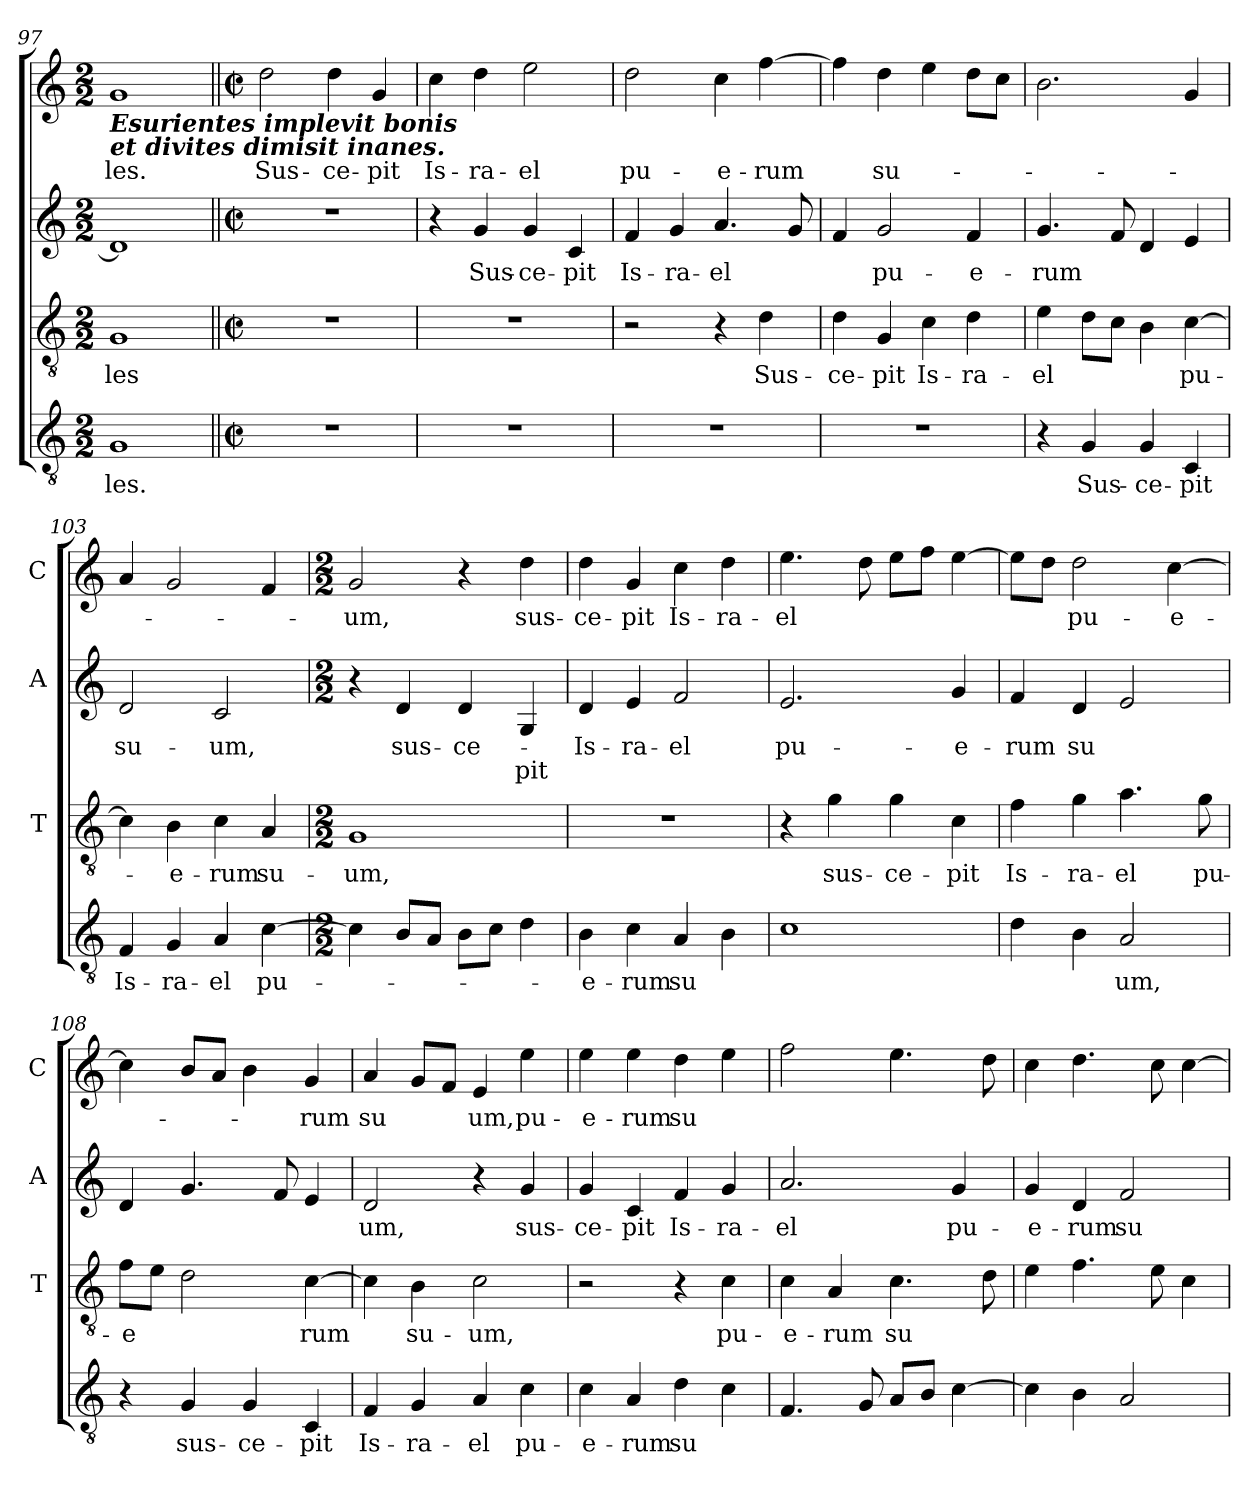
**kern	**text	**kern	**text	**kern	**text	**text	**kern	**text
*part4	*part4	*part3	*part3	*part2	*part2	*part2	*part1	*part1
*staff4	*staff4	*staff3	*staff3	*staff2	*staff2	*staff2	*staff1	*staff1
*	*	*I'T	*	*I'A	*	*	*I'C	*
*clefGv2	*	*clefGv2	*	*clefG2	*	*	*clefG2	*
*k[]	*	*k[]	*	*k[]	*	*	*k[]	*
*C:	*	*C:	*	*C:	*	*	*C:	*
*M2/2	*	*M2/2	*	*M2/2	*	*	*M2/2	*
=97	=97	=97	=97	=97	=97	=97	=97	=97
!	!	!	!	!	!	!	!LO:TX:b:Bi:t=Esurientes implevit bonis\net divites dimisit inanes.	!
!	!LO:LY:b	!	!LO:LY:b	!	!	!	!	!LO:LY:b
1G	-les.	1G	-les	1d]	.	.	1g	-les.
!!LO:LB:g=z
=98||	=98||	=98||	=98||	=98||	=98||	=98||	=98||	=98||
*M2/2	*	*M2/2	*	*M2/2	*	*	*M2/2	*
*met(c|)	*	*met(c|)	*	*met(c|)	*	*	*met(c|)	*
!	!	!	!	!	!	!	!	!LO:LY:b
1r	.	1r	.	1r	.	.	2dd\	Sus-
!	!	!	!	!	!	!	!	!LO:LY:b
.	.	.	.	.	.	.	4dd\	-ce-
!	!	!	!	!	!	!	!	!LO:LY:b
.	.	.	.	.	.	.	4g/	-pit
=99	=99	=99	=99	=99	=99	=99	=99	=99
!	!	!	!	!	!	!	!	!LO:LY:b
1r	.	1r	.	4r	.	.	4cc\	Is-
!	!	!	!	!	!LO:LY:b	!	!	!LO:LY:b
.	.	.	.	4g/	Sus-	.	4dd\	-ra-
!	!	!	!	!	!LO:LY:b	!	!	!LO:LY:b
.	.	.	.	4g/	-ce-	.	2ee\	-el
!	!	!	!	!	!LO:LY:b	!	!	!
.	.	.	.	4c/	-pit	.	.	.
=100	=100	=100	=100	=100	=100	=100	=100	=100
!	!	!	!	!	!LO:LY:b	!	!	!LO:LY:b
1r	.	2r	.	4f/	Is-	.	2dd\	pu-
!	!	!	!	!	!LO:LY:b	!	!	!
.	.	.	.	4g/	-ra-	.	.	.
!	!	!	!	!	!LO:LY:b	!	!	!LO:LY:b
.	.	4r	.	4.a/	-el	.	4cc\	-e-
!	!	!	!LO:LY:b	!	!	!	!	!LO:LY:b
.	.	4d\	Sus-	.	.	.	[4ff\	-rum
.	.	.	.	8g/	.	.	.	.
=101	=101	=101	=101	=101	=101	=101	=101	=101
!	!	!	!LO:LY:b	!	!	!	!	!
1r	.	4d\	-ce-	4f/	.	.	4ff\]	.
!	!	!	!LO:LY:b	!	!LO:LY:b	!	!	!LO:LY:b
.	.	4G/	-pit	2g/	pu-	.	4dd\	su-
!	!	!	!LO:LY:b	!	!	!	!	!
.	.	4c\	Is-	.	.	.	4ee\	.
!	!	!	!LO:LY:b	!	!LO:LY:b	!	!	!
.	.	4d\	-ra-	4f/	-e-	.	8dd\L	.
.	.	.	.	.	.	.	8cc\J	.
=102	=102	=102	=102	=102	=102	=102	=102	=102
!	!	!	!LO:LY:b	!	!LO:LY:b	!	!	!
4r	.	4e\	-el	4.g/	-rum	.	2.b\	.
!	!LO:LY:b	!	!	!	!	!	!	!
4G/	Sus-	8d\L	.	.	.	.	.	.
.	.	8c\J	.	8f/	.	.	.	.
!	!LO:LY:b	!	!	!	!	!	!	!
4G/	-ce-	4B\	.	4d/	.	.	.	.
!	!LO:LY:b	!	!LO:LY:b	!	!	!	!	!
4C/	-pit	[4c\	pu-	4e/	.	.	4g/	.
=103	=103	=103	=103	=103	=103	=103	=103	=103
!	!LO:LY:b	!	!	!	!LO:LY:b	!	!	!
4F/	Is-	4c\]	.	2d/	su-	.	4a/	.
!	!LO:LY:b	!	!LO:LY:b	!	!	!	!	!
4G/	-ra-	4B\	-e-	.	.	.	2g/	.
!	!LO:LY:b	!	!LO:LY:b	!	!LO:LY:b	!	!	!
4A/	-el	4c\	-rum	2c/	-um,	.	.	.
!	!LO:LY:b	!	!LO:LY:b	!	!	!	!	!
[4c\	pu-	4A/	su-	.	.	.	4f/	.
!!LO:LB:g=z
=104	=104	=104	=104	=104	=104	=104	=104	=104
*M2/2	*	*M2/2	*	*M2/2	*	*	*M2/2	*
!	!	!	!LO:LY:b	!	!	!	!	!LO:LY:b
4c\]	.	1G	-­um,	4r	.	.	2g/	-­um,
!	!	!	!	!	!LO:LY:b	!	!	!
8B/L	.	.	.	4d/	sus-	.	.	.
8A/J	.	.	.	.	.	.	.	.
!	!	!	!	!	!LO:LY:b	!	!	!
8B\L	.	.	.	4d/	-ce-	.	4r	.
8c\J	.	.	.	.	.	.	.	.
!	!	!	!	!	!	!LO:LY:b	!	!LO:LY:b
4d\	.	.	.	4G/	.	pit	4dd\	sus-
=105	=105	=105	=105	=105	=105	=105	=105	=105
!	!LO:LY:b	!	!	!	!LO:LY:b	!	!	!LO:LY:b
4B\	-e-	1r	.	4d/	-Is-	.	4dd\	-ce-
!	!LO:LY:b	!	!	!	!LO:LY:b	!	!	!LO:LY:b
4c\	-rum	.	.	4e/	-ra-	.	4g/	-pit
!	!LO:LY:b	!	!	!	!LO:LY:b	!	!	!LO:LY:b
4A/	su	.	.	2f/	-el	.	4cc\	Is-
!	!	!	!	!	!	!	!	!LO:LY:b
4B\	.	.	.	.	.	.	4dd\	-ra-
=106	=106	=106	=106	=106	=106	=106	=106	=106
!	!	!	!	!	!LO:LY:b	!	!	!LO:LY:b
1c	.	4r	.	2.e/	pu-	.	4.ee\	-el
!	!	!	!LO:LY:b	!	!	!	!	!
.	.	4g\	sus-	.	.	.	.	.
.	.	.	.	.	.	.	8dd\	.
!	!	!	!LO:LY:b	!	!	!	!	!
.	.	4g\	-ce-	.	.	.	8ee\L	.
.	.	.	.	.	.	.	8ff\J	.
!	!	!	!LO:LY:b	!	!LO:LY:b	!	!	!
.	.	4c\	-pit	4g/	-e-	.	[4ee\	.
=107	=107	=107	=107	=107	=107	=107	=107	=107
!	!	!	!LO:LY:b	!	!LO:LY:b	!	!	!
4d\	.	4f\	Is-	4f/	-rum	.	8ee\L]	.
.	.	.	.	.	.	.	8dd\J	.
!	!	!	!LO:LY:b	!	!LO:LY:b	!	!	!LO:LY:b
4B\	.	4g\	-ra-	4d/	su	.	2dd\	pu-
!	!LO:LY:b	!	!LO:LY:b	!	!	!	!	!
2A/	um,	4.a\	-el	2e/	.	.	.	.
!	!	!	!	!	!	!	!	!LO:LY:b
.	.	.	.	.	.	.	[4cc\	-e-
!	!	!	!LO:LY:b	!	!	!	!	!
.	.	8g\	pu-	.	.	.	.	.
=108	=108	=108	=108	=108	=108	=108	=108	=108
!	!	!	!LO:LY:b	!	!	!	!	!
4r	.	8f\L	-e	4d/	.	.	4cc\]	.
.	.	8e\J	.	.	.	.	.	.
!	!LO:LY:b	!	!	!	!	!	!	!
4G/	sus-	2d\	.	4.g/	.	.	8b/L	.
.	.	.	.	.	.	.	8a/J	.
!	!LO:LY:b	!	!	!	!	!	!	!
4G/	-ce-	.	.	.	.	.	4b\	.
.	.	.	.	8f/	.	.	.	.
!	!LO:LY:b	!	!LO:LY:b	!	!	!	!	!LO:LY:b
4C/	-pit	[4c\	rum	4e/	.	.	4g/	-rum
!!LO:PB:g=z
=109	=109	=109	=109	=109	=109	=109	=109	=109
!	!LO:LY:b	!	!	!	!LO:LY:b	!	!	!LO:LY:b
4F/	Is-	4c\]	.	2d/	­um,	.	4a/	su
!	!LO:LY:b	!	!LO:LY:b	!	!	!	!	!
4G/	-ra-	4B\	su-	.	.	.	8g/L	.
.	.	.	.	.	.	.	8f/J	.
!	!LO:LY:b	!	!LO:LY:b	!	!	!	!	!LO:LY:b
4A/	-el	2c\	-um,	4r	.	.	4e/	um,
!	!LO:LY:b	!	!	!	!LO:LY:b	!	!	!LO:LY:b
4c\	pu-	.	.	4g/	sus-	.	4ee\	pu-
=110	=110	=110	=110	=110	=110	=110	=110	=110
!	!LO:LY:b	!	!	!	!LO:LY:b	!	!	!LO:LY:b
4c\	-e-	2r	.	4g/	-ce-	.	4ee\	-e-
!	!LO:LY:b	!	!	!	!LO:LY:b	!	!	!LO:LY:b
4A/	-rum	.	.	4c/	-pit	.	4ee\	-rum
!	!LO:LY:b	!	!	!	!LO:LY:b	!	!	!LO:LY:b
4d\	su	4r	.	4f/	Is-	.	4dd\	su
!	!	!	!LO:LY:b	!	!LO:LY:b	!	!	!
4c\	.	4c\	pu-	4g/	-ra-	.	4ee\	.
=111	=111	=111	=111	=111	=111	=111	=111	=111
!	!	!	!LO:LY:b	!	!LO:LY:b	!	!	!
4.F/	.	4c\	-e-	2.a/	-el	.	2ff\	.
!	!	!	!LO:LY:b	!	!	!	!	!
.	.	4A/	-rum	.	.	.	.	.
8G/	.	.	.	.	.	.	.	.
!	!	!	!LO:LY:b	!	!	!	!	!
8A/L	.	4.c\	su	.	.	.	4.ee\	.
8B/J	.	.	.	.	.	.	.	.
!	!	!	!	!	!LO:LY:b	!	!	!
[4c\	.	.	.	4g/	pu-	.	.	.
.	.	8d\	.	.	.	.	8dd\	.
=112	=112	=112	=112	=112	=112	=112	=112	=112
!	!	!	!	!	!LO:LY:b	!	!	!
4c\]	.	4e\	.	4g/	-e-	.	4cc\	.
!	!	!	!	!	!LO:LY:b	!	!	!
4B\	.	4.f\	.	4d/	-rum	.	4.dd\	.
!	!	!	!	!	!LO:LY:b	!	!	!
2A/	.	.	.	2f/	su-	.	.	.
.	.	8e\	.	.	.	.	8cc\	.
.	.	4c\	.	.	.	.	[4cc\	.
=	=	=	=	=	=	=	=	=
*-	*-	*-	*-	*-	*-	*-	*-	*-
